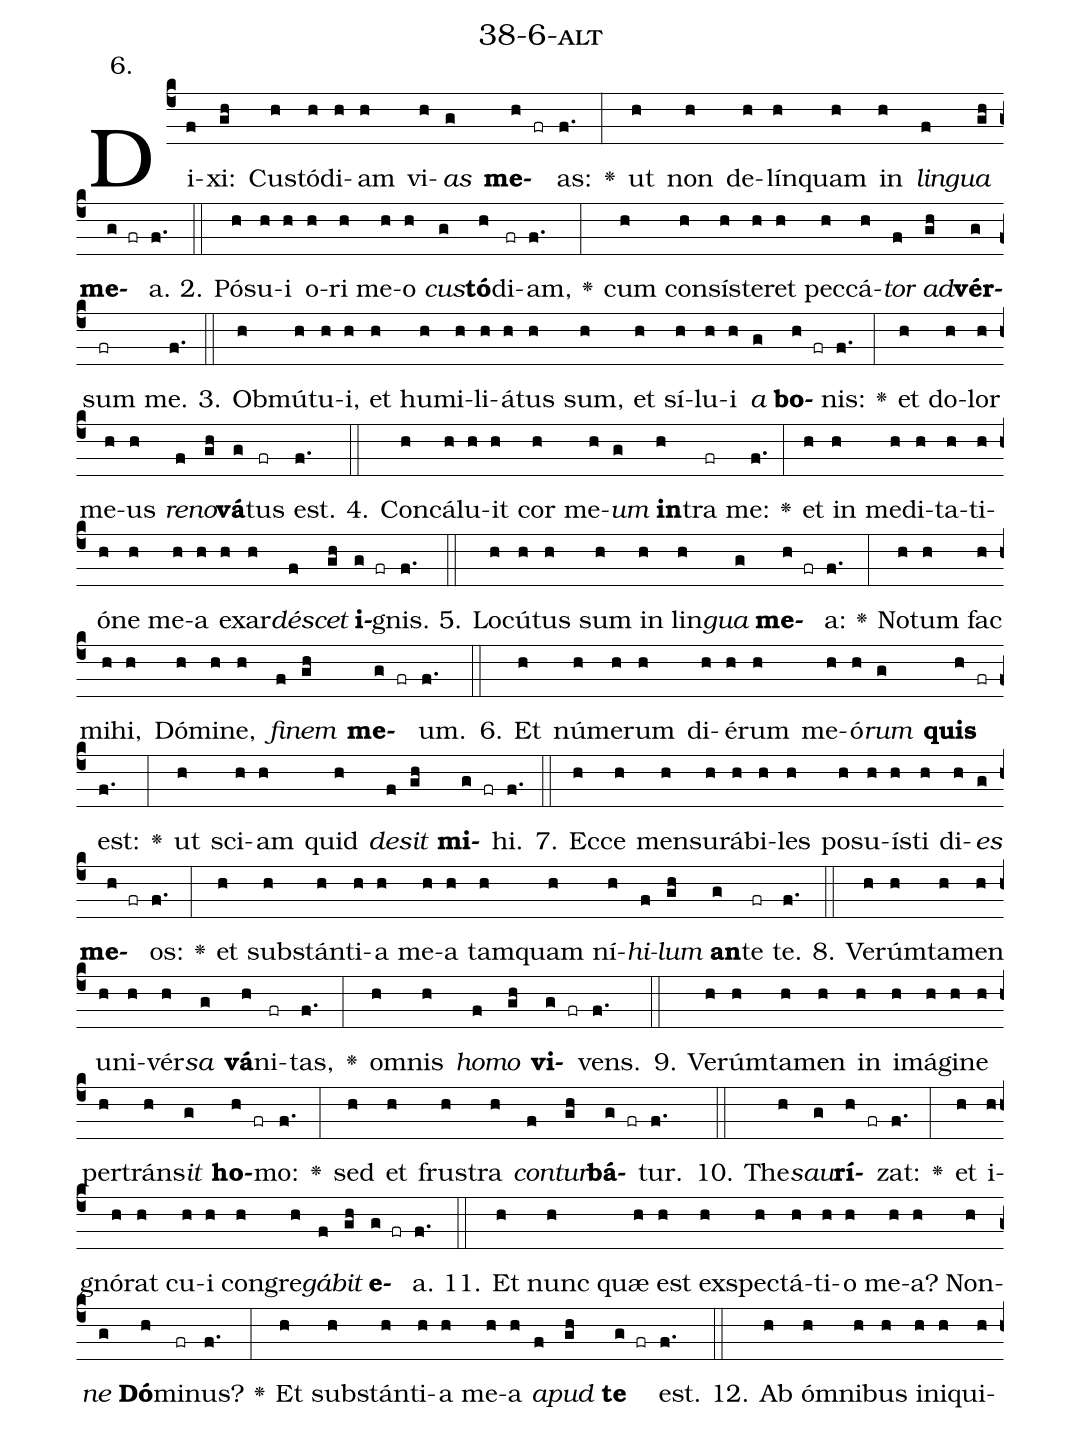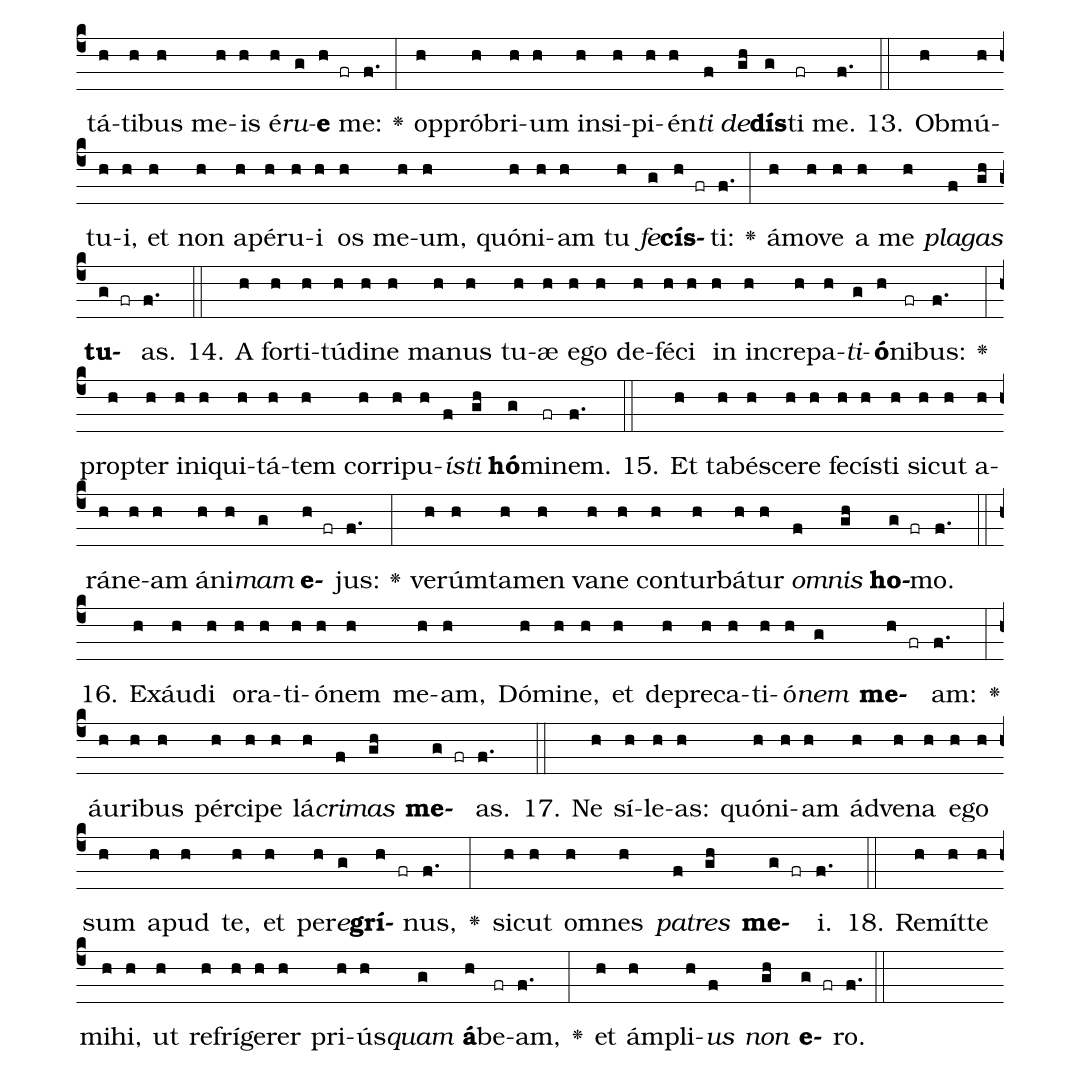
name: 38-6-alt;
annotation: 6.;
%%
(c4)Di(f)xi:(gh) Cus(h)tó(h)di(h)am(h) vi(h)<i>as</i>(g) <b>me</b>(h fr)as:(f.) <v>\greheightstar</v>(:) ut(h) non(h) de(h)lín(h)quam(h) in(h) <i>lin</i>(f)<i>gua</i>(gh) <b>me</b>(g fr)a.(f.) (::)
2. Pó(h)su(h)i(h) o(h)ri(h) me(h)o(h) <i>cus</i>(g)<b>tó</b>(h)di(fr)am,(f.) <v>\greheightstar</v>(:) cum(h) con(h)sís(h)te(h)ret(h) pec(h)cá(h)<i>tor</i>(f) <i>ad</i>(gh)<b>vér</b>(g)sum(fr) me.(f.) (::)
3. Ob(h)mú(h)tu(h)i,(h) et(h) hu(h)mi(h)li(h)á(h)tus(h) sum,(h) et(h) sí(h)lu(h)i(h) <i>a</i>(g) <b>bo</b>(h fr)nis:(f.) <v>\greheightstar</v>(:) et(h) do(h)lor(h) me(h)us(h) <i>re</i>(f)<i>no</i>(gh)<b>vá</b>(g)tus(fr) est.(f.) (::)
4. Con(h)cá(h)lu(h)it(h) cor(h) me(h)<i>um</i>(g) <b>in</b>(h)tra(fr) me:(f.) <v>\greheightstar</v>(:) et(h) in(h) me(h)di(h)ta(h)ti(h)ó(h)ne(h) me(h)a(h) ex(h)ar(h)<i>dé</i>(f)<i>scet</i>(gh) <b>i</b>(g fr)gnis.(f.) (::)
5. Lo(h)cú(h)tus(h) sum(h) in(h) lin(h)<i>gua</i>(g) <b>me</b>(h fr)a:(f.) <v>\greheightstar</v>(:) No(h)tum(h) fac(h) mi(h)hi,(h) Dó(h)mi(h)ne,(h) <i>fi</i>(f)<i>nem</i>(gh) <b>me</b>(g fr)um.(f.) (::)
6. Et(h) nú(h)me(h)rum(h) di(h)é(h)rum(h) me(h)ó(h)<i>rum</i>(g) <b>quis</b>(h fr) est:(f.) <v>\greheightstar</v>(:) ut(h) sci(h)am(h) quid(h) <i>de</i>(f)<i>sit</i>(gh) <b>mi</b>(g fr)hi.(f.) (::)
7. Ec(h)ce(h) men(h)su(h)rá(h)bi(h)les(h) po(h)su(h)ís(h)ti(h) di(h)<i>es</i>(g) <b>me</b>(h fr)os:(f.) <v>\greheightstar</v>(:) et(h) sub(h)stán(h)ti(h)a(h) me(h)a(h) tam(h)quam(h) ní(h)<i>hi</i>(f)<i>lum</i>(gh) <b>an</b>(g)te(fr) te.(f.) (::)
8. Ve(h)rúm(h)ta(h)men(h) u(h)ni(h)vér(h)<i>sa</i>(g) <b>vá</b>(h)ni(fr)tas,(f.) <v>\greheightstar</v>(:) om(h)nis(h) <i>ho</i>(f)<i>mo</i>(gh) <b>vi</b>(g fr)vens.(f.) (::)
9. Ve(h)rúm(h)ta(h)men(h) in(h) i(h)má(h)gi(h)ne(h) per(h)tráns(h)<i>it</i>(g) <b>ho</b>(h fr)mo:(f.) <v>\greheightstar</v>(:) sed(h) et(h) frus(h)tra(h) <i>con</i>(f)<i>tur</i>(gh)<b>bá</b>(g fr)tur.(f.) (::)
10. The(h)<i>sau</i>(g)<b>rí</b>(h fr)zat:(f.) <v>\greheightstar</v>(:) et(h) i(h)gnó(h)rat(h) cu(h)i(h) con(h)gre(h)<i>gá</i>(f)<i>bit</i>(gh) <b>e</b>(g fr)a.(f.) (::)
11. Et(h) nunc(h) quæ(h) est(h) ex(h)spec(h)tá(h)ti(h)o(h) me(h)a?(h) Non(h)<i>ne</i>(g) <b>Dó</b>(h)mi(fr)nus?(f.) <v>\greheightstar</v>(:) Et(h) sub(h)stán(h)ti(h)a(h) me(h)a(h) <i>a</i>(f)<i>pud</i>(gh) <b>te</b>(g fr) est.(f.) (::)
12. Ab(h) óm(h)ni(h)bus(h) in(h)i(h)qui(h)tá(h)ti(h)bus(h) me(h)is(h) é(h)<i>ru</i>(g)<b>e</b>(h fr) me:(f.) <v>\greheightstar</v>(:) op(h)pró(h)bri(h)um(h) in(h)si(h)pi(h)én(h)<i>ti</i>(f) <i>de</i>(gh)<b>dís</b>(g)ti(fr) me.(f.) (::)
13. Ob(h)mú(h)tu(h)i,(h) et(h) non(h) a(h)pé(h)ru(h)i(h) os(h) me(h)um,(h) quón(h)i(h)am(h) tu(h) <i>fe</i>(g)<b>cís</b>(h fr)ti:(f.) <v>\greheightstar</v>(:) á(h)mo(h)ve(h) a(h) me(h) <i>pla</i>(f)<i>gas</i>(gh) <b>tu</b>(g fr)as.(f.) (::)
14. A(h) for(h)ti(h)tú(h)di(h)ne(h) ma(h)nus(h) tu(h)æ(h) e(h)go(h) de(h)fé(h)ci(h) in(h) in(h)cre(h)pa(h)<i>ti</i>(g)<b>ó</b>(h)ni(fr)bus:(f.) <v>\greheightstar</v>(:) prop(h)ter(h) in(h)i(h)qui(h)tá(h)tem(h) cor(h)ri(h)pu(h)<i>ís</i>(f)<i>ti</i>(gh) <b>hó</b>(g)mi(fr)nem.(f.) (::)
15. Et(h) ta(h)bé(h)sce(h)re(h) fe(h)cís(h)ti(h) sic(h)ut(h) a(h)rá(h)ne(h)am(h) á(h)ni(h)<i>mam</i>(g) <b>e</b>(h fr)jus:(f.) <v>\greheightstar</v>(:) ve(h)rúm(h)ta(h)men(h) va(h)ne(h) con(h)tur(h)bá(h)tur(h) <i>om</i>(f)<i>nis</i>(gh) <b>ho</b>(g fr)mo.(f.) (::)
16. Ex(h)áu(h)di(h) o(h)ra(h)ti(h)ó(h)nem(h) me(h)am,(h) Dó(h)mi(h)ne,(h) et(h) de(h)pre(h)ca(h)ti(h)ó(h)<i>nem</i>(g) <b>me</b>(h fr)am:(f.) <v>\greheightstar</v>(:) áu(h)ri(h)bus(h) pér(h)ci(h)pe(h) lá(h)<i>cri</i>(f)<i>mas</i>(gh) <b>me</b>(g fr)as.(f.) (::)
17. Ne(h) sí(h)le(h)as:(h) quón(h)i(h)am(h) ád(h)ve(h)na(h) e(h)go(h) sum(h) a(h)pud(h) te,(h) et(h) per(h)<i>e</i>(g)<b>grí</b>(h fr)nus,(f.) <v>\greheightstar</v>(:) sic(h)ut(h) om(h)nes(h) <i>pa</i>(f)<i>tres</i>(gh) <b>me</b>(g fr)i.(f.) (::)
18. Re(h)mít(h)te(h) mi(h)hi,(h) ut(h) re(h)frí(h)ge(h)rer(h) pri(h)ús(h)<i>quam</i>(g) <b>á</b>(h)be(fr)am,(f.) <v>\greheightstar</v>(:) et(h) ám(h)pli(h)<i>us</i>(f) <i>non</i>(gh) <b>e</b>(g fr)ro.(f.) (::)
